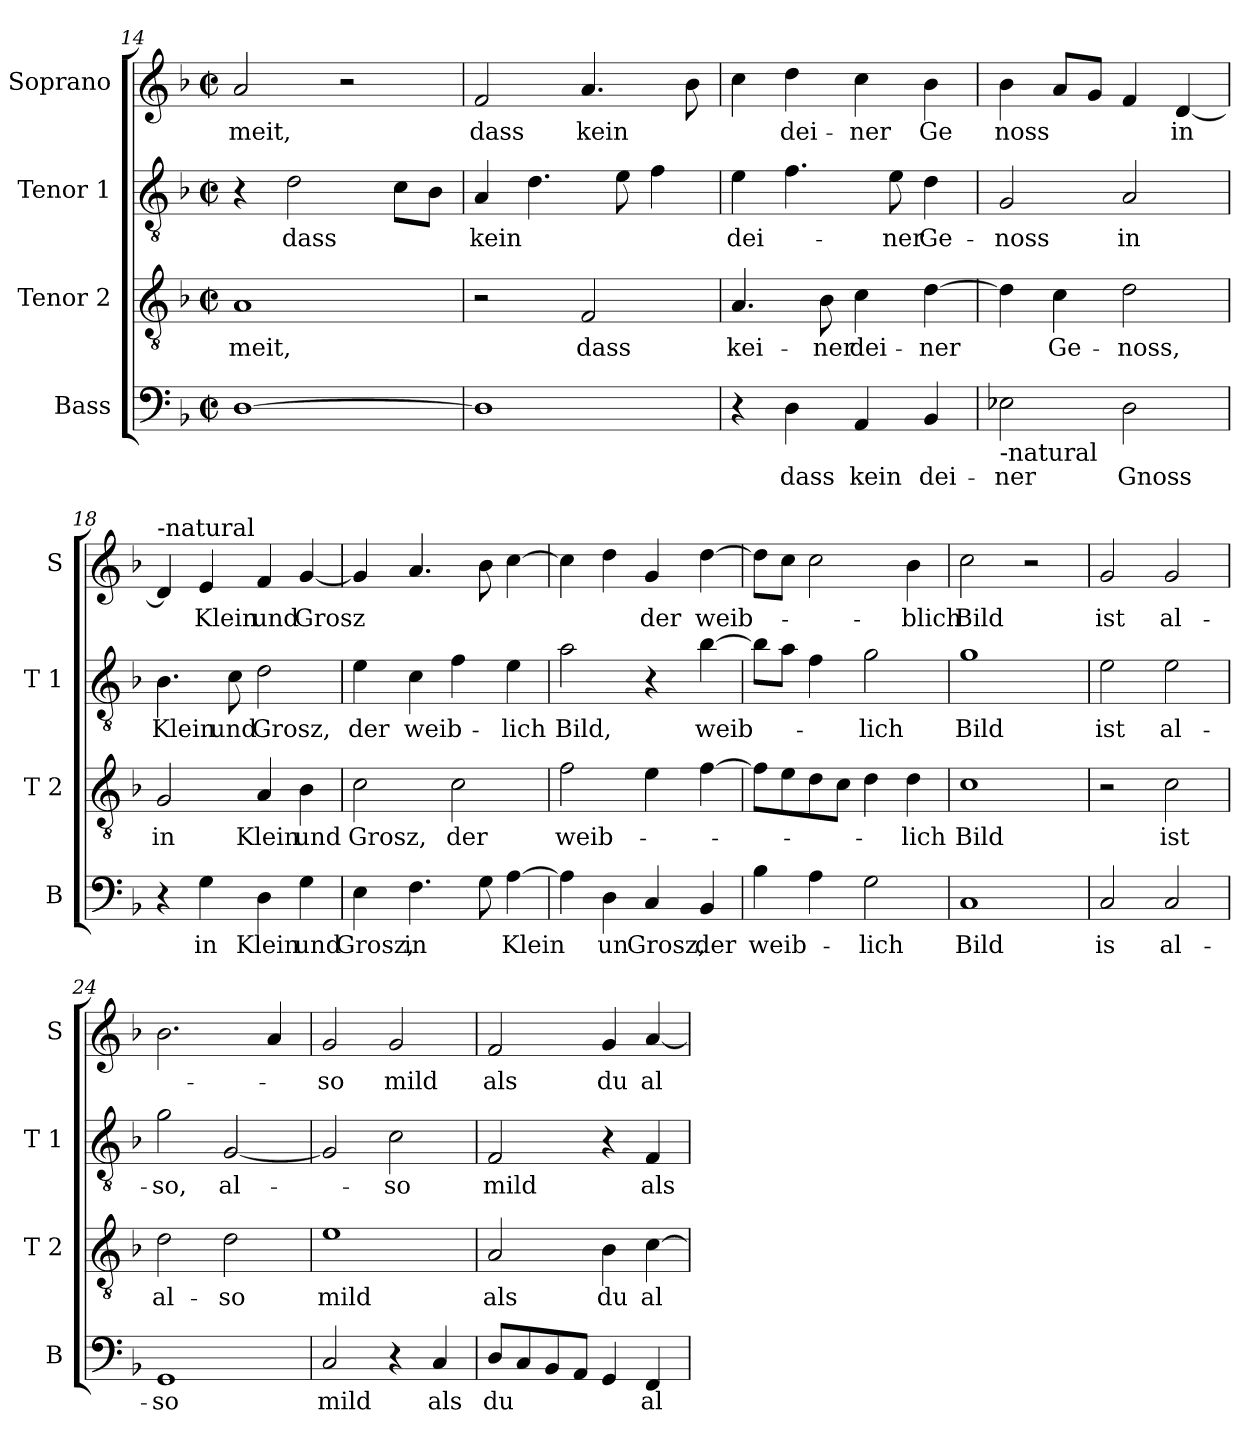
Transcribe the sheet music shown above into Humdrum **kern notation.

**kern	**text	**kern	**text	**kern	**text	**kern	**text
*part4	*part4	*part3	*part3	*part2	*part2	*part1	*part1
*staff4	*staff4	*staff3	*staff3	*staff2	*staff2	*staff1	*staff1
*I"Bass	*	*I"Tenor 2	*	*I"Tenor 1	*	*I"Soprano	*
*I'B	*	*I'T 2	*	*I'T 1	*	*I'S	*
*clefF4	*	*clefGv2	*	*clefGv2	*	*clefG2	*
*k[b-]	*	*k[b-]	*	*k[b-]	*	*k[b-]	*
*F:	*	*F:	*	*F:	*	*F:	*
*M2/2	*	*M2/2	*	*M2/2	*	*M2/2	*
*met(c|)	*	*met(c|)	*	*met(c|)	*	*met(c|)	*
=14	=14	=14	=14	=14	=14	=14	=14
!	!	!	!LO:LY:b	!	!	!	!LO:LY:b
[1D	.	1A	-meit,	4r	.	2a/	-meit,
!	!	!	!	!	!LO:LY:b	!	!
.	.	.	.	2d\	dass	.	.
.	.	.	.	.	.	2r	.
.	.	.	.	8c\L	.	.	.
.	.	.	.	8B-\J	.	.	.
=15	=15	=15	=15	=15	=15	=15	=15
!	!	!	!	!	!LO:LY:b	!	!LO:LY:b
1D]	.	2r	.	4A/	kein	2f/	dass
.	.	.	.	4.d\	.	.	.
!	!	!	!LO:LY:b	!	!	!	!LO:LY:b
.	.	2F/	dass	.	.	4.a/	kein
.	.	.	.	8e\	.	.	.
.	.	.	.	4f\	.	.	.
.	.	.	.	.	.	8b-\	.
!!LO:LB:g=z
=16	=16	=16	=16	=16	=16	=16	=16
!	!	!	!LO:LY:b	!	!LO:LY:b	!	!
4r	.	4.A/	kei-	4e\	dei-	4cc\	.
!	!LO:LY:b	!	!	!	!	!	!LO:LY:b
4D\	dass	.	.	4.f\	.	4dd\	dei-
!	!	!	!LO:LY:b	!	!	!	!
.	.	8B-\	-ner	.	.	.	.
!	!LO:LY:b	!	!LO:LY:b	!	!	!	!LO:LY:b
4AA/	kein	4c\	dei-	.	.	4cc\	-ner
!	!	!	!	!	!LO:LY:b	!	!
.	.	.	.	8e\	-ner	.	.
!	!LO:LY:b	!	!LO:LY:b	!	!LO:LY:b	!	!LO:LY:b
4BB-/	dei-	[4d\	-ner	4d\	Ge-	4b-\	Ge
=17	=17	=17	=17	=17	=17	=17	=17
!LO:TX:b:t=-natural	!	!	!	!	!	!	!
!	!LO:LY:b	!	!	!	!LO:LY:b	!	!LO:LY:b
2E-X\	-ner	4d\]	.	2G/	-noss	4b-\	noss
!	!	!	!LO:LY:b	!	!	!	!
.	.	4c\	Ge-	.	.	8a/L	.
.	.	.	.	.	.	8g/J	.
!	!LO:LY:b	!	!LO:LY:b	!	!LO:LY:b	!	!
2D\	Gnoss	2d\	-noss,	2A/	in	4f/	.
!	!	!	!	!	!	!	!LO:LY:b
.	.	.	.	.	.	[4d/	in
=18	=18	=18	=18	=18	=18	=18	=18
!	!	!	!	!	!	!LO:TX:a:t=-natural	!
!	!	!	!LO:LY:b	!	!LO:LY:b	!	!
4r	.	2G/	in	4.B-\	Klein	4d/]	.
!	!LO:LY:b	!	!	!	!	!	!LO:LY:b
4G\	in	.	.	.	.	4e/	Klein
!	!	!	!	!	!LO:LY:b	!	!
.	.	.	.	8c\	und	.	.
!	!LO:LY:b	!	!LO:LY:b	!	!LO:LY:b	!	!LO:LY:b
4D\	Klein	4A/	Klein	2d\	Grosz,	4f/	und
!	!LO:LY:b	!	!LO:LY:b	!	!	!	!LO:LY:b
4G\	und	4B-\	und	.	.	[4g/	Grosz
=19	=19	=19	=19	=19	=19	=19	=19
!	!LO:LY:b	!	!LO:LY:b	!	!LO:LY:b	!	!
4E\	Grosz,	2c\	Grosz,	4e\	der	4g/]	.
!	!LO:LY:b	!	!	!	!LO:LY:b	!	!
4.F\	in	.	.	4c\	weib-	4.a/	.
!	!	!	!LO:LY:b	!	!	!	!
.	.	2c\	der	4f\	.	.	.
8G\	.	.	.	.	.	8b-\	.
!	!LO:LY:b	!	!	!	!LO:LY:b	!	!
[4A\	Klein	.	.	4e\	-lich	[4cc\	.
=20	=20	=20	=20	=20	=20	=20	=20
!	!	!	!LO:LY:b	!	!LO:LY:b	!	!
4A\]	.	2f\	weib-	2a\	Bild,	4cc\]	.
!	!LO:LY:b	!	!	!	!	!	!
4D\	un	.	.	.	.	4dd\	.
!	!LO:LY:b	!	!	!	!	!	!LO:LY:b
4C/	Grosz,	4e\	.	4r	.	4g/	der
!	!LO:LY:b	!	!	!	!LO:LY:b	!	!LO:LY:b
4BB-/	der	[4f\	.	[4b-\	weib-	[4dd\	weib-
!!LO:LB:g=z
=21	=21	=21	=21	=21	=21	=21	=21
!	!LO:LY:b	!	!	!	!	!	!
4B-\	weib-	8f\L]	.	8b-\L]	.	8dd\L]	.
.	.	8e\	.	8a\J	.	8cc\J	.
4A\	.	8d\	.	4f\	.	2cc\	.
.	.	8c\J	.	.	.	.	.
!	!LO:LY:b	!	!	!	!LO:LY:b	!	!
2G\	-lich	4d\	.	2g\	-lich	.	.
!	!	!	!LO:LY:b	!	!	!	!LO:LY:b
.	.	4d\	-lich	.	.	4b-\	-blich
=22	=22	=22	=22	=22	=22	=22	=22
!	!LO:LY:b	!	!LO:LY:b	!	!LO:LY:b	!	!LO:LY:b
1C	Bild	1c	Bild	1g	Bild	2cc\	Bild
.	.	.	.	.	.	2r	.
=23	=23	=23	=23	=23	=23	=23	=23
!	!LO:LY:b	!	!	!	!LO:LY:b	!	!LO:LY:b
2C/	is	2r	.	2e\	ist	2g/	ist
!	!LO:LY:b	!	!LO:LY:b	!	!LO:LY:b	!	!LO:LY:b
2C/	al-	2c\	ist	2e\	al-	2g/	al-
=24	=24	=24	=24	=24	=24	=24	=24
!	!LO:LY:b	!	!LO:LY:b	!	!LO:LY:b	!	!
1GG	-so	2d\	al-	2g\	-so,	2.b-\	.
!	!	!	!LO:LY:b	!	!LO:LY:b	!	!
.	.	2d\	-so	[2G/	al-	.	.
.	.	.	.	.	.	4a/	.
=25	=25	=25	=25	=25	=25	=25	=25
!	!LO:LY:b	!	!LO:LY:b	!	!	!	!LO:LY:b
2C/	mild	1e	mild	2G/]	.	2g/	-so
!	!	!	!	!	!LO:LY:b	!	!LO:LY:b
4r	.	.	.	2c\	-so	2g/	mild
!	!LO:LY:b	!	!	!	!	!	!
4C/	als	.	.	.	.	.	.
=26	=26	=26	=26	=26	=26	=26	=26
!	!LO:LY:b	!	!LO:LY:b	!	!LO:LY:b	!	!LO:LY:b
8D/L	du	2A/	als	2F/	mild	2f/	als
8C/	.	.	.	.	.	.	.
8BB-/	.	.	.	.	.	.	.
8AA/J	.	.	.	.	.	.	.
!	!	!	!LO:LY:b	!	!	!	!LO:LY:b
4GG/	.	4B-\	du	4r	.	4g/	du
!	!LO:LY:b	!	!LO:LY:b	!	!LO:LY:b	!	!LO:LY:b
4FF/	al-	[4c\	al-	4F/	als	[4a/	al-
=	=	=	=	=	=	=	=
*-	*-	*-	*-	*-	*-	*-	*-
